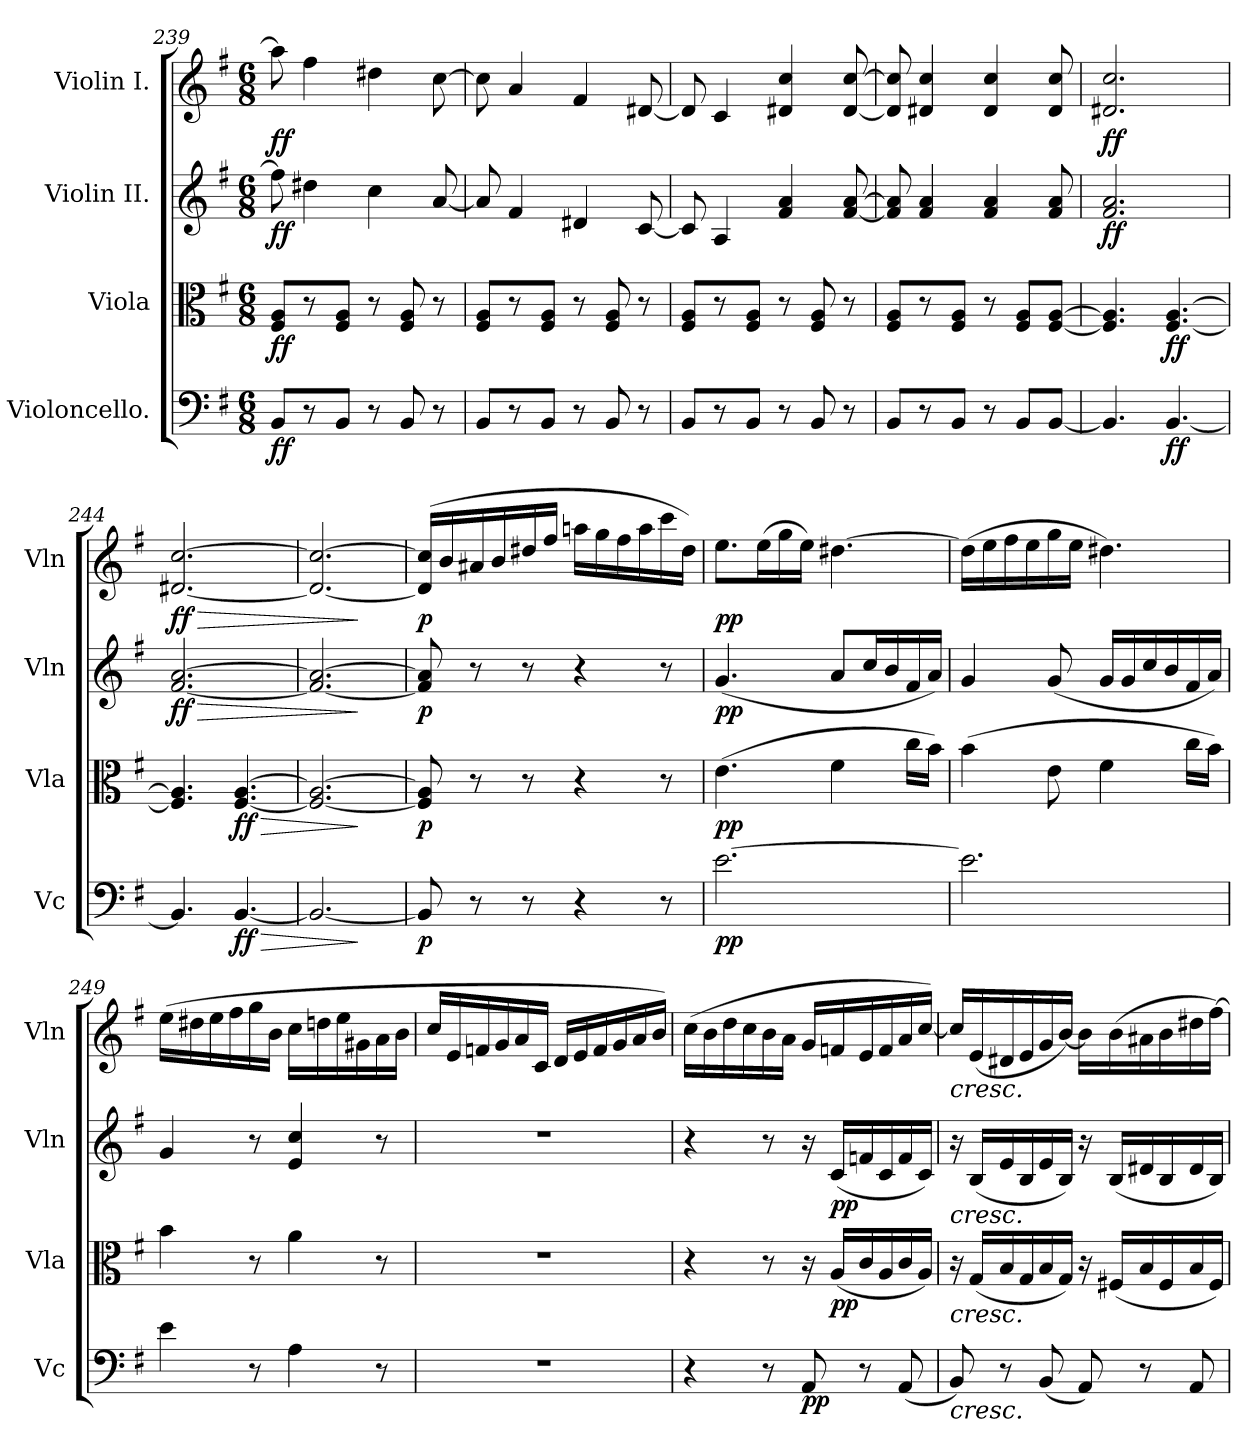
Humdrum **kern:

**kern	**dynam	**kern	**dynam	**kern	**dynam	**kern	**dynam
*part4	*part4	*part3	*part3	*part2	*part2	*part1	*part1
*staff4	*staff4	*staff3	*staff3	*staff2	*staff2	*staff1	*staff1
*I"Violoncello.	*	*I"Viola	*	*I"Violin II.	*	*I"Violin I.	*
*I'Vc	*	*I'Vla	*	*I'Vln	*	*I'Vln	*
*clefF4	*	*clefC3	*	*clefG2	*	*clefG2	*
*k[f#]	*	*k[f#]	*	*k[f#]	*	*k[f#]	*
*M6/8	*	*M6/8	*	*M6/8	*	*M6/8	*
=239	=239	=239	=239	=239	=239	=239	=239
8BBL	ff	8F# 8AL	ff	8ff#]	ff	8aa]	ff
8r	.	8r	.	4dd#X	.	4ff#	.
8BBJ	.	8F# 8AJ	.	.	.	.	.
8r	.	8r	.	4cc	.	4dd#X	.
8BB	.	8F# 8A	.	.	.	.	.
8r	.	8r	.	[8a	.	[8cc	.
=240	=240	=240	=240	=240	=240	=240	=240
8BBL	.	8F# 8AL	.	8a]	.	8cc]	.
8r	.	8r	.	4f#	.	4a	.
8BBJ	.	8F# 8AJ	.	.	.	.	.
8r	.	8r	.	4d#X	.	4f#	.
8BB	.	8F# 8A	.	.	.	.	.
8r	.	8r	.	[8c	.	[8d#X	.
=241	=241	=241	=241	=241	=241	=241	=241
8BBL	.	8F# 8AL	.	8c]	.	8d#]	.
8r	.	8r	.	4A	.	4c	.
8BBJ	.	8F# 8AJ	.	.	.	.	.
8r	.	8r	.	4f# 4a	.	4d#X 4cc	.
8BB	.	8F# 8A	.	.	.	.	.
8r	.	8r	.	[8f# [8a	.	[8d# [8cc	.
=242	=242	=242	=242	=242	=242	=242	=242
8BBL	.	8F# 8AL	.	8f#] 8a]	.	8d#] 8cc]	.
8r	.	8r	.	4f# 4a	.	4d#X 4cc	.
8BBJ	.	8F# 8AJ	.	.	.	.	.
8r	.	8r	.	4f# 4a	.	4d# 4cc	.
8BBL	.	8F# 8AL	.	.	.	.	.
[8BBJ	.	[8F# [8AJ	.	8f# 8a	.	8d# 8cc	.
=243	=243	=243	=243	=243	=243	=243	=243
4.BB]	.	4.F#] 4.A]	.	2.f# 2.a	ff	2.d#X 2.cc	ff
[4.BB	ff	[4.F# [4.A	ff	.	.	.	.
=244	=244	=244	=244	=244	=244	=244	=244
!	!	!	!	!	!LO:HP:b	!	!LO:HP:b
4.BB]	.	4.F#] 4.A]	.	[2.f# [2.a	> ff	[2.d#X [2.cc	> ff
!	!LO:HP:b	!	!LO:HP:b	!	!	!	!
[4.BB	> ff	[4.F# [4.A	> ff	.	.	.	.
=245	=245	=245	=245	=245	=245	=245	=245
2.BB_	.	2.F#_ 2.A_	.	2.f#_ 2.a_	.	2.d#_ 2.cc_	.
.	]	.	]	.	]	.	]
=246	=246	=246	=246	=246	=246	=246	=246
8BB]	p	8F#] 8A]	p	8f#] 8a]	p	(16d#] 16cc]LL	p
.	.	.	.	.	.	16b	.
8r	.	8r	.	8r	.	16a#X	.
.	.	.	.	.	.	16b	.
8r	.	8r	.	8r	.	16dd#X	.
.	.	.	.	.	.	16ff#JJ	.
4r	.	4r	.	4r	.	16aanLL	.
.	.	.	.	.	.	16gg	.
.	.	.	.	.	.	16ff#	.
.	.	.	.	.	.	16aa	.
8r	.	8r	.	8r	.	16ccc	.
.	.	.	.	.	.	16dd#JJ)	.
=247	=247	=247	=247	=247	=247	=247	=247
[2.e	pp	(4.e	pp	(4.g	pp	8.eeL	pp
.	.	.	.	.	.	(16eeL	.
.	.	.	.	.	.	16gg	.
.	.	.	.	.	.	16eeJJ)	.
.	.	4f#	.	8aL	.	[4.dd#X	.
.	.	.	.	16ccL	.	.	.
.	.	.	.	16b	.	.	.
.	.	16ccLL	.	16f#	.	.	.
.	.	16bJJ)	.	16aJJ)	.	.	.
=248	=248	=248	=248	=248	=248	=248	=248
2.e]	.	(4b	.	4g	.	(16dd#LL]	.
.	.	.	.	.	.	16ee	.
.	.	.	.	.	.	16ff#	.
.	.	.	.	.	.	16ee	.
.	.	8e	.	(8g	.	16gg	.
.	.	.	.	.	.	16eeJJ	.
.	.	4f#	.	16gLL	.	4.dd#X)	.
.	.	.	.	16g	.	.	.
.	.	.	.	16cc	.	.	.
.	.	.	.	16b	.	.	.
.	.	16ccLL	.	16f#	.	.	.
.	.	16bJJ)	.	16aJJ)	.	.	.
=249	=249	=249	=249	=249	=249	=249	=249
4e	.	4b	.	4g	.	(16eeLL	.
.	.	.	.	.	.	16dd#X	.
.	.	.	.	.	.	16ee	.
.	.	.	.	.	.	16ff#	.
8r	.	8r	.	8r	.	16gg	.
.	.	.	.	.	.	16bJJ	.
4A	.	4a	.	4e 4cc	.	16ccLL	.
.	.	.	.	.	.	16ddn	.
.	.	.	.	.	.	16ee	.
.	.	.	.	.	.	16g#X	.
8r	.	8r	.	8r	.	16a	.
.	.	.	.	.	.	16bJJ	.
=250	=250	=250	=250	=250	=250	=250	=250
2.r	.	2.r	.	2.r	.	16ccLL	.
.	.	.	.	.	.	16e	.
.	.	.	.	.	.	16fn	.
.	.	.	.	.	.	16g	.
.	.	.	.	.	.	16a	.
.	.	.	.	.	.	16cJJ	.
.	.	.	.	.	.	16dLL	.
.	.	.	.	.	.	16e	.
.	.	.	.	.	.	16f	.
.	.	.	.	.	.	16g	.
.	.	.	.	.	.	16a	.
.	.	.	.	.	.	16bJJ)	.
=251	=251	=251	=251	=251	=251	=251	=251
4r	.	4r	.	4r	.	(16ccLL	.
.	.	.	.	.	.	16b	.
.	.	.	.	.	.	16dd	.
.	.	.	.	.	.	16cc	.
8r	.	8r	.	8r	.	16b	.
.	.	.	.	.	.	16aJJ	.
8AA	pp	16r	.	16r	.	16gLL	.
.	.	(16ALL	pp	(16cLL	pp	16fn	.
8r	.	16c	.	16fn	.	16e	.
.	.	16A	.	16c	.	16f	.
(8AA	.	16c	.	16f	.	16a	.
.	.	16AJJ)	.	16cJJ)	.	[16ccJJ)	.
=252	=252	=252	=252	=252	=252	=252	=252
!	!	!	!	!	!	!LO:TX:b:i:t=cresc.	!
!	!	!	!	!LO:TX:b:i:t=cresc.	!	!	!
!	!	!LO:TX:b:i:t=cresc.	!	!	!	!	!
!LO:TX:b:i:t=cresc.	!	!	!	!	!	!	!
8BB)	.	16r	.	16r	.	16ccLL]	.
.	.	(16GLL	.	(16BLL	.	(16e	.
8r	.	16B	.	16e	.	16d#X	.
.	.	16G	.	16B	.	16e	.
(8BB	.	16B	.	16e	.	16g	.
.	.	16GJJ)	.	16BJJ)	.	[16bJJ)	.
8AA)	.	16r	.	16r	.	16bLL]	.
.	.	(16F#XLL	.	(16BLL	.	(16b	.
8r	.	16B	.	16d#X	.	16a#X	.
.	.	16F#	.	16B	.	16b	.
8AA	.	16B	.	16d#	.	16dd#X	.
.	.	16F#JJ)	.	16BJJ)	.	[16ff#JJ)	.
=	=	=	=	=	=	=	=
*-	*-	*-	*-	*-	*-	*-	*-
